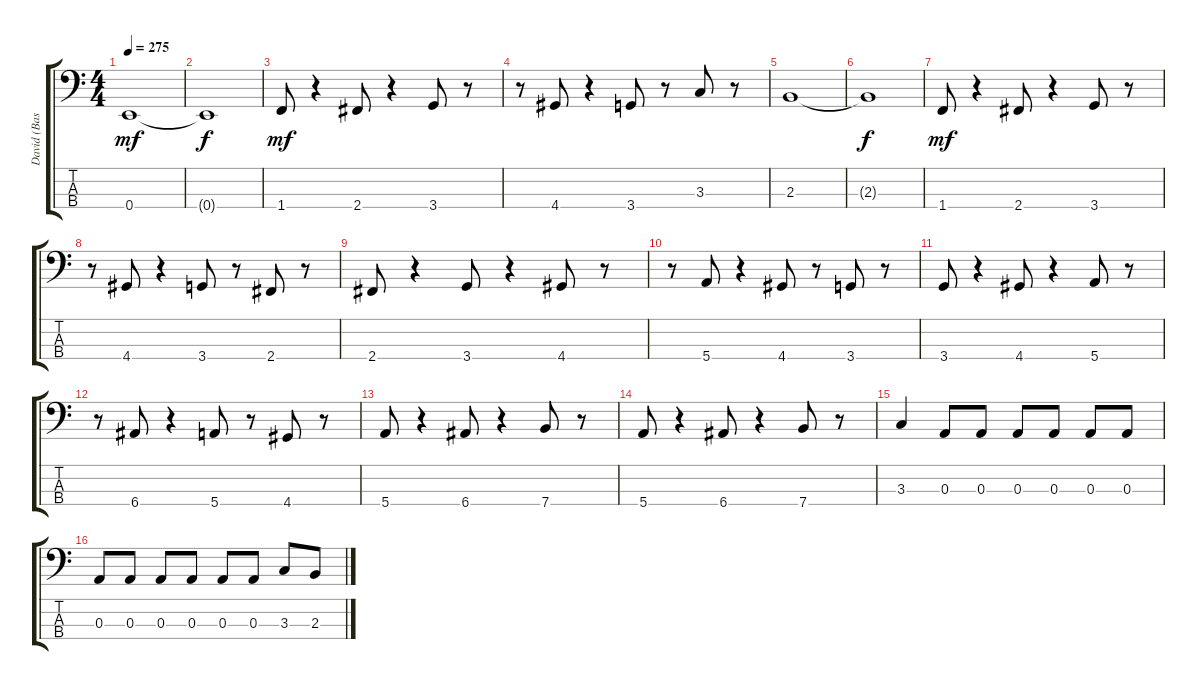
\track ("David (Bass)" "David (Bas") {instrument electricbassfinger}
\staff {score tabs}
\tuning (G2 D2 A1 E1) {hide}
\ts (4 4)
\tempo 275
\clef f4
\ks c
0.4.1{dy mf} |
0.4{t}.1{dy f} |
1.4.8{dy mf} r.4 2.4.8 r.4 3.4.8 r.8 |
r.8 4.4.8 r.4 3.4.8 r.8 3.3.8 r.8 |
2.3.1 |
2.3{t}.1{dy f} |
1.4.8{dy mf} r.4 2.4.8 r.4 3.4.8 r.8 |
r.8 4.4.8 r.4 3.4.8 r.8 2.4.8 r.8 |
2.4.8 r.4 3.4.8 r.4 4.4.8 r.8 |
r.8 5.4.8 r.4 4.4.8 r.8 3.4.8 r.8 |
3.4.8 r.4 4.4.8 r.4 5.4.8 r.8 |
r.8 6.4.8 r.4 5.4.8 r.8 4.4.8 r.8 |
5.4.8 r.4 6.4.8 r.4 7.4.8 r.8 |
5.4.8 r.4 6.4.8 r.4 7.4.8 r.8 |
3.3.4 0.3.8 0.3.8 0.3.8 0.3.8 0.3.8 0.3.8 |
0.3.8 0.3.8 0.3.8 0.3.8 0.3.8 0.3.8 3.3.8 2.3.8
